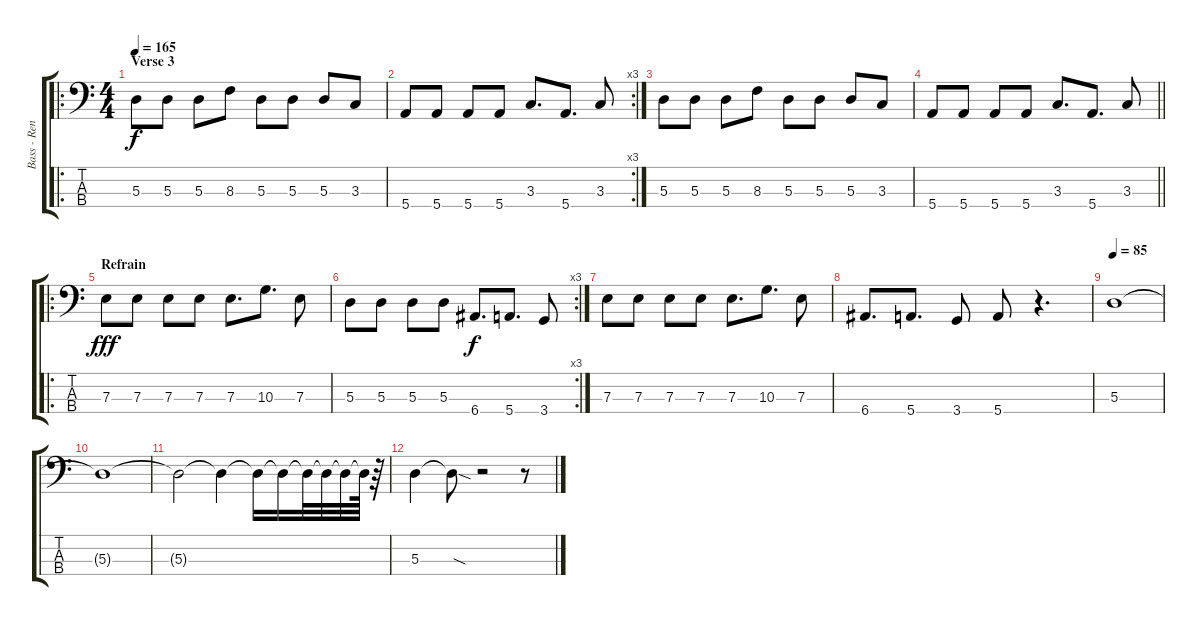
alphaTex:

\track ("Bass - Renco" "Bass - Ren") {instrument electricbassfinger}
\staff {score tabs}
\tuning (G2 D2 A1 E1) {hide}
\ro
\ts (4 4)
\section ("" "Verse 3")
\tempo 165
\clef f4
\ks c
5.3.8{dy f} 5.3.8 5.3.8 8.3.8 5.3.8 5.3.8 5.3.8 3.3.8 |
\rc 3
5.4.8 5.4.8 5.4.8 5.4.8 3.3.8{d} 5.4.8{d} 3.3.8 |
5.3.8 5.3.8 5.3.8 8.3.8 5.3.8 5.3.8 5.3.8 3.3.8 |
\barLineRight lightlight
5.4.8 5.4.8 5.4.8 5.4.8 3.3.8{d} 5.4.8{d} 3.3.8 |
\ro
\section ("" "Refrain")
7.3.8{dy fff} 7.3.8 7.3.8 7.3.8 7.3.8{d} 10.3.8{d} 7.3.8 |
\rc 3
5.3.8 5.3.8 5.3.8 5.3.8 6.4.8{d dy f} 5.4.8{d} 3.4.8 |
7.3.8 7.3.8 7.3.8 7.3.8 7.3.8{d} 10.3.8{d} 7.3.8 |
6.4.8{d} 5.4.8{d} 3.4.8 5.4.8 r.4{d} |
\tempo 85
5.3.1 |
5.3{t}.1 |
5.3{t}.2 5.3{t}.4 5.3{t}.16 5.3{t}.16 5.3{t}.32 5.3{t}.32 5.3{t}.32 5.3{t}.64 r.64 |
5.3.4 5.3{sod t}.8 r.2 r.8
